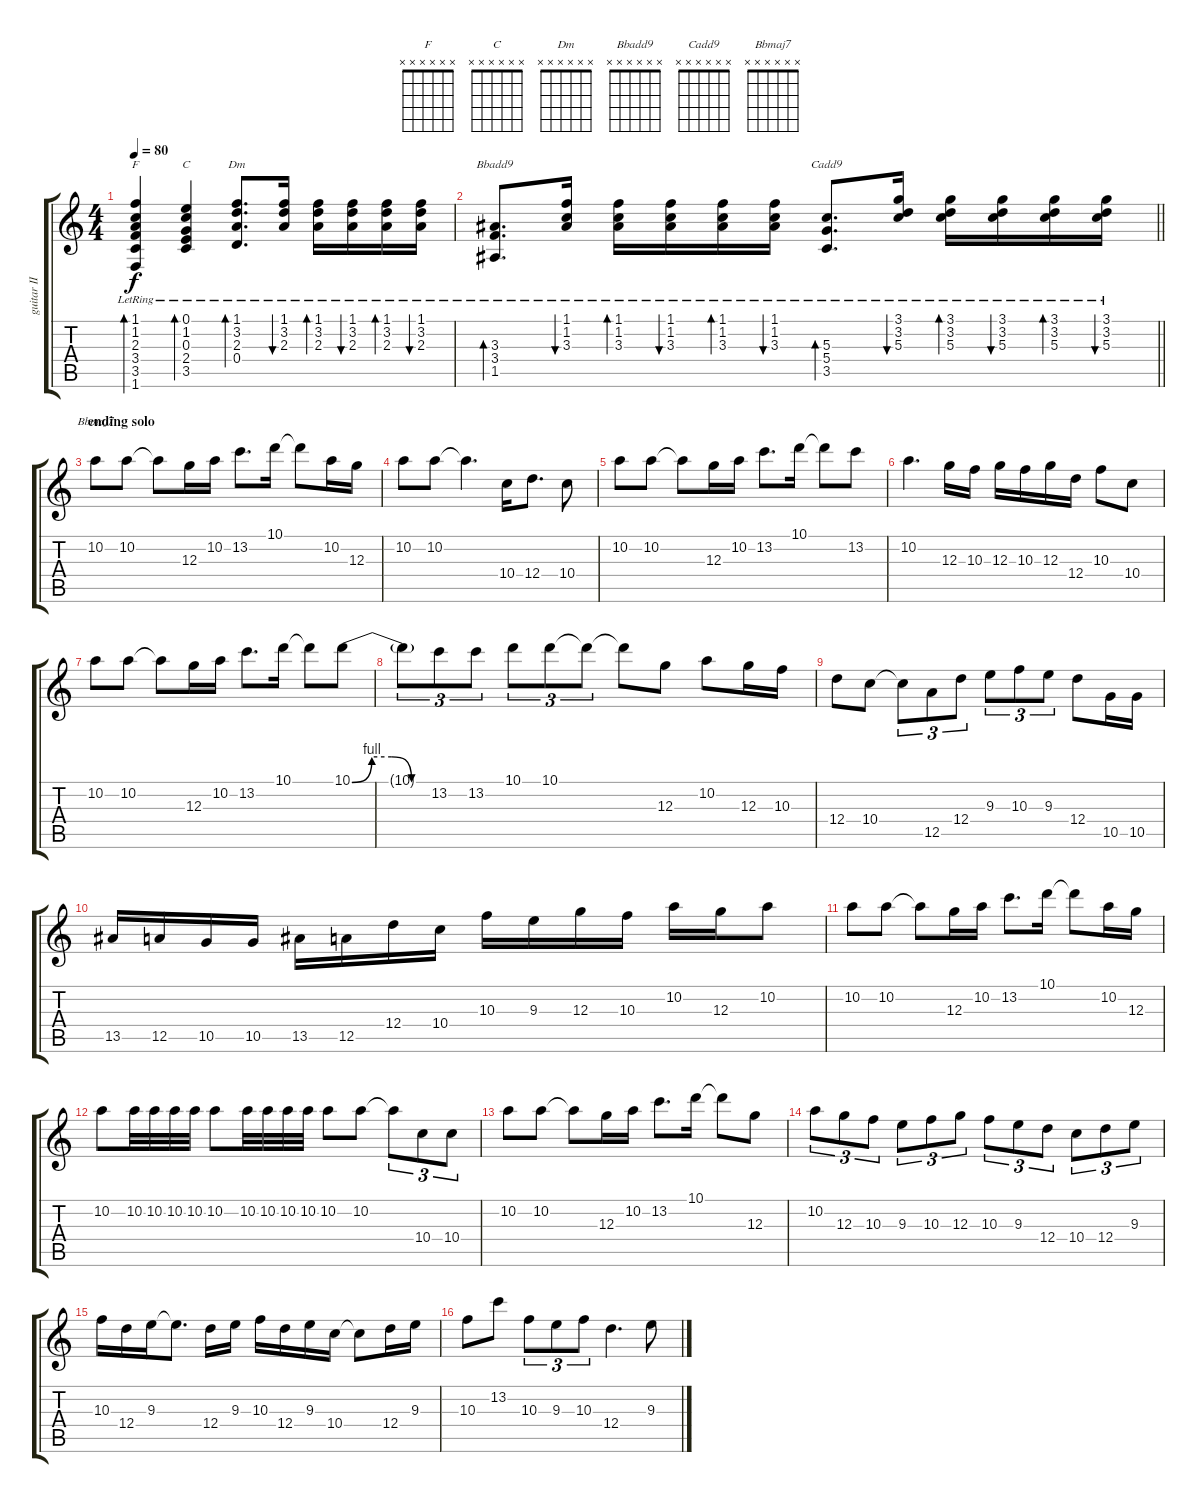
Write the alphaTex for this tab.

\track ("guitar II" "guitar II") {instrument acousticguitarsteel}
\staff {score tabs}
\tuning (E4 B3 G3 D3 A2 E2) {hide}
\chord ("F" x x x x x x)
\chord ("C" x x x x x x)
\chord ("Dm" x x x x x x)
\chord ("Bbadd9" x x x x x x)
\chord ("Cadd9" x x x x x x)
\chord ("Bbmaj7" x x x x x x)
\ts (4 4)
\tempo 80
\clef g2
\ks c
(1.1{lr} 1.2{lr} 2.3{lr} 3.4{lr} 3.5{lr} 1.6{lr}).4{bd 60 ch "F" dy f} (0.1{lr} 1.2{lr} 0.3{lr} 2.4{lr} 3.5{lr}).4{bd 60 ch "C"} (1.1{lr} 3.2{lr} 2.3{lr} 0.4{lr}).8{d bd 60 ch "Dm"} (1.1{lr} 3.2{lr} 2.3{lr}).16{bu 60} (1.1{lr} 3.2{lr} 2.3{lr}).16{bd 60} (1.1{lr} 3.2{lr} 2.3{lr}).16{bu 60} (1.1{lr} 3.2{lr} 2.3{lr}).16{bd 60} (1.1{lr} 3.2{lr} 2.3{lr}).16{bu 60} |
\barLineRight lightlight
(3.3{lr} 3.4{lr} 1.5{lr}).8{d bd 60 ch "Bbadd9"} (1.1{lr} 1.2{lr} 3.3{lr}).16{bu 60} (1.1{lr} 1.2{lr} 3.3{lr}).16{bd 60} (1.1{lr} 1.2{lr} 3.3{lr}).16{bu 60} (1.1{lr} 1.2{lr} 3.3{lr}).16{bd 60} (1.1{lr} 1.2{lr} 3.3{lr}).16{bu 60} (5.3{lr} 5.4{lr} 3.5{lr}).8{d bd 60 ch "Cadd9"} (3.1{lr} 3.2{lr} 5.3{lr}).16{bu 60} (3.1{lr} 3.2{lr} 5.3{lr}).16{bd 60} (3.1{lr} 3.2{lr} 5.3{lr}).16{bu 60} (3.1{lr} 3.2{lr} 5.3{lr}).16{bd 60} (3.1{lr} 3.2{lr} 5.3{lr}).16{bu 60} |
\section ("" "ending solo")
10.2.8{ch "Bbmaj7" volume 14} 10.2.8 10.2{t}.8 12.3.16 10.2.16 13.2.8{d} 10.1.16 10.1{t}.8 10.2.16 12.3.16 |
10.2.8 10.2.8 10.2{t}.4{d} 10.4.16 12.4.8{d} 10.4.8 |
10.2.8 10.2.8 10.2{t}.8 12.3.16 10.2.16 13.2.8{d} 10.1.16 10.1{t}.8 13.2.8 |
10.2.4{d} 12.3.16 10.3.16 12.3.16 10.3.16 12.3.16 12.4.16 10.3.8 10.4.8 |
10.2.8 10.2.8 10.2{t}.8 12.3.16 10.2.16 13.2.8{d} 10.1.16 10.1{t}.8 10.1{be (custom 0 0 15 4 30 4 45 0 60 0)}.8 |
10.1{t}.8{tu (3 2)} 13.2.8{tu (3 2)} 13.2.8{tu (3 2)} 10.1.8{tu (3 2)} 10.1.8{tu (3 2)} 10.1{t}.8{tu (3 2)} 10.1{t}.8 12.3.8 10.2.8 12.3.16 10.3.16 |
12.4.8 10.4.8 10.4{t}.8{tu (3 2)} 12.5.8{tu (3 2)} 12.4.8{tu (3 2)} 9.3.8{tu (3 2)} 10.3.8{tu (3 2)} 9.3.8{tu (3 2)} 12.4.8 10.5.16 10.5.16 |
13.5.16 12.5.16 10.5.16 10.5.16 13.5.16 12.5.16 12.4.16 10.4.16 10.3.16 9.3.16 12.3.16 10.3.16 10.2.16 12.3.16 10.2.8 |
10.2.8 10.2.8 10.2{t}.8 12.3.16 10.2.16 13.2.8{d} 10.1.16 10.1{t}.8 10.2.16 12.3.16 |
10.2.8 10.2.32 10.2.32 10.2.32 10.2.32 10.2.8 10.2.32 10.2.32 10.2.32 10.2.32 10.2.8 10.2.8 10.2{t}.8{tu (3 2)} 10.4.8{tu (3 2)} 10.4.8{tu (3 2)} |
10.2.8 10.2.8 10.2{t}.8 12.3.16 10.2.16 13.2.8{d} 10.1.16 10.1{t}.8 12.3.8 |
10.2.8{tu (3 2)} 12.3.8{tu (3 2)} 10.3.8{tu (3 2)} 9.3.8{tu (3 2)} 10.3.8{tu (3 2)} 12.3.8{tu (3 2)} 10.3.8{tu (3 2)} 9.3.8{tu (3 2)} 12.4.8{tu (3 2)} 10.4.8{tu (3 2)} 12.4.8{tu (3 2)} 9.3.8{tu (3 2)} |
10.3.16 12.4.16 9.3.16 9.3{t}.8{d} 12.4.16 9.3.16 10.3.16 12.4.16 9.3.16 10.4.16 10.4{t}.8 12.4.16 9.3.16 |
10.3.8 13.2.8 10.3.8{tu (3 2)} 9.3.8{tu (3 2)} 10.3.8{tu (3 2)} 12.4.4{d} 9.3.8
